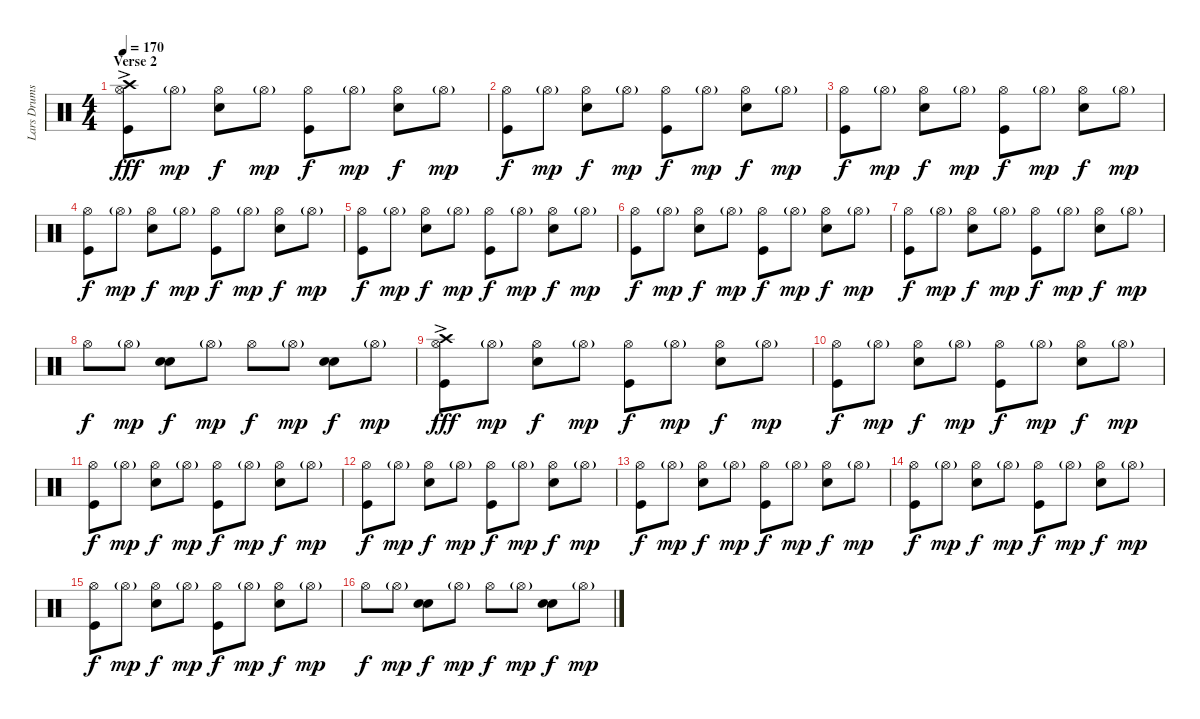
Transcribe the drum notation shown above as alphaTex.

\track ("Lars Drums" "Lars Drums") {instrument percussion}
\staff {score}
\articulation defaults
\ts (4 4)
\section ("" "Verse 2")
\tempo 170
\clef neutral
\ks c
("Hi-Hat (open)" "Crash high (hit)" "Kick (hit)"{ac}).8{dy fff} "Hi-Hat (open)"{g}.8{dy mp} ("Hi-Hat (open)" "Electric Snare (hit)").8{dy f} "Hi-Hat (open)"{g}.8{dy mp} ("Hi-Hat (open)" "Kick (hit)").8{dy f} "Hi-Hat (open)"{g}.8{dy mp} ("Hi-Hat (open)" "Electric Snare (hit)").8{dy f} "Hi-Hat (open)"{g}.8{dy mp} |
("Hi-Hat (open)" "Kick (hit)").8{dy f} "Hi-Hat (open)"{g}.8{dy mp} ("Hi-Hat (open)" "Electric Snare (hit)").8{dy f} "Hi-Hat (open)"{g}.8{dy mp} ("Hi-Hat (open)" "Kick (hit)").8{dy f} "Hi-Hat (open)"{g}.8{dy mp} ("Hi-Hat (open)" "Electric Snare (hit)").8{dy f} "Hi-Hat (open)"{g}.8{dy mp} |
("Hi-Hat (open)" "Kick (hit)").8{dy f} "Hi-Hat (open)"{g}.8{dy mp} ("Hi-Hat (open)" "Electric Snare (hit)").8{dy f} "Hi-Hat (open)"{g}.8{dy mp} ("Hi-Hat (open)" "Kick (hit)").8{dy f} "Hi-Hat (open)"{g}.8{dy mp} ("Hi-Hat (open)" "Electric Snare (hit)").8{dy f} "Hi-Hat (open)"{g}.8{dy mp} |
("Hi-Hat (open)" "Kick (hit)").8{dy f} "Hi-Hat (open)"{g}.8{dy mp} ("Hi-Hat (open)" "Electric Snare (hit)").8{dy f} "Hi-Hat (open)"{g}.8{dy mp} ("Hi-Hat (open)" "Kick (hit)").8{dy f} "Hi-Hat (open)"{g}.8{dy mp} ("Hi-Hat (open)" "Electric Snare (hit)").8{dy f} "Hi-Hat (open)"{g}.8{dy mp} |
("Hi-Hat (open)" "Kick (hit)").8{dy f} "Hi-Hat (open)"{g}.8{dy mp} ("Hi-Hat (open)" "Electric Snare (hit)").8{dy f} "Hi-Hat (open)"{g}.8{dy mp} ("Hi-Hat (open)" "Kick (hit)").8{dy f} "Hi-Hat (open)"{g}.8{dy mp} ("Hi-Hat (open)" "Electric Snare (hit)").8{dy f} "Hi-Hat (open)"{g}.8{dy mp} |
("Hi-Hat (open)" "Kick (hit)").8{dy f} "Hi-Hat (open)"{g}.8{dy mp} ("Hi-Hat (open)" "Electric Snare (hit)").8{dy f} "Hi-Hat (open)"{g}.8{dy mp} ("Hi-Hat (open)" "Kick (hit)").8{dy f} "Hi-Hat (open)"{g}.8{dy mp} ("Hi-Hat (open)" "Electric Snare (hit)").8{dy f} "Hi-Hat (open)"{g}.8{dy mp} |
("Hi-Hat (open)" "Kick (hit)").8{dy f} "Hi-Hat (open)"{g}.8{dy mp} ("Hi-Hat (open)" "Electric Snare (hit)").8{dy f} "Hi-Hat (open)"{g}.8{dy mp} ("Hi-Hat (open)" "Kick (hit)").8{dy f} "Hi-Hat (open)"{g}.8{dy mp} ("Hi-Hat (open)" "Electric Snare (hit)").8{dy f} "Hi-Hat (open)"{g}.8{dy mp} |
"Hi-Hat (open)".8{dy f} "Hi-Hat (open)"{g}.8{dy mp} ("Electric Snare (hit)" "Electric Snare (hit)").8{bd 480 dy f} "Hi-Hat (open)"{g}.8{dy mp} "Hi-Hat (open)".8{dy f} "Hi-Hat (open)"{g}.8{dy mp} ("Electric Snare (hit)" "Electric Snare (hit)").8{bd 480 dy f} "Hi-Hat (open)"{g}.8{dy mp} |
("Hi-Hat (open)" "Crash high (hit)" "Kick (hit)"{ac}).8{dy fff} "Hi-Hat (open)"{g}.8{dy mp} ("Hi-Hat (open)" "Electric Snare (hit)").8{dy f} "Hi-Hat (open)"{g}.8{dy mp} ("Hi-Hat (open)" "Kick (hit)").8{dy f} "Hi-Hat (open)"{g}.8{dy mp} ("Hi-Hat (open)" "Electric Snare (hit)").8{dy f} "Hi-Hat (open)"{g}.8{dy mp} |
("Hi-Hat (open)" "Kick (hit)").8{dy f} "Hi-Hat (open)"{g}.8{dy mp} ("Hi-Hat (open)" "Electric Snare (hit)").8{dy f} "Hi-Hat (open)"{g}.8{dy mp} ("Hi-Hat (open)" "Kick (hit)").8{dy f} "Hi-Hat (open)"{g}.8{dy mp} ("Hi-Hat (open)" "Electric Snare (hit)").8{dy f} "Hi-Hat (open)"{g}.8{dy mp} |
("Hi-Hat (open)" "Kick (hit)").8{dy f} "Hi-Hat (open)"{g}.8{dy mp} ("Hi-Hat (open)" "Electric Snare (hit)").8{dy f} "Hi-Hat (open)"{g}.8{dy mp} ("Hi-Hat (open)" "Kick (hit)").8{dy f} "Hi-Hat (open)"{g}.8{dy mp} ("Hi-Hat (open)" "Electric Snare (hit)").8{dy f} "Hi-Hat (open)"{g}.8{dy mp} |
("Hi-Hat (open)" "Kick (hit)").8{dy f} "Hi-Hat (open)"{g}.8{dy mp} ("Hi-Hat (open)" "Electric Snare (hit)").8{dy f} "Hi-Hat (open)"{g}.8{dy mp} ("Hi-Hat (open)" "Kick (hit)").8{dy f} "Hi-Hat (open)"{g}.8{dy mp} ("Hi-Hat (open)" "Electric Snare (hit)").8{dy f} "Hi-Hat (open)"{g}.8{dy mp} |
("Hi-Hat (open)" "Kick (hit)").8{dy f} "Hi-Hat (open)"{g}.8{dy mp} ("Hi-Hat (open)" "Electric Snare (hit)").8{dy f} "Hi-Hat (open)"{g}.8{dy mp} ("Hi-Hat (open)" "Kick (hit)").8{dy f} "Hi-Hat (open)"{g}.8{dy mp} ("Hi-Hat (open)" "Electric Snare (hit)").8{dy f} "Hi-Hat (open)"{g}.8{dy mp} |
("Hi-Hat (open)" "Kick (hit)").8{dy f} "Hi-Hat (open)"{g}.8{dy mp} ("Hi-Hat (open)" "Electric Snare (hit)").8{dy f} "Hi-Hat (open)"{g}.8{dy mp} ("Hi-Hat (open)" "Kick (hit)").8{dy f} "Hi-Hat (open)"{g}.8{dy mp} ("Hi-Hat (open)" "Electric Snare (hit)").8{dy f} "Hi-Hat (open)"{g}.8{dy mp} |
("Hi-Hat (open)" "Kick (hit)").8{dy f} "Hi-Hat (open)"{g}.8{dy mp} ("Hi-Hat (open)" "Electric Snare (hit)").8{dy f} "Hi-Hat (open)"{g}.8{dy mp} ("Hi-Hat (open)" "Kick (hit)").8{dy f} "Hi-Hat (open)"{g}.8{dy mp} ("Hi-Hat (open)" "Electric Snare (hit)").8{dy f} "Hi-Hat (open)"{g}.8{dy mp} |
"Hi-Hat (open)".8{dy f} "Hi-Hat (open)"{g}.8{dy mp} ("Electric Snare (hit)" "Electric Snare (hit)").8{bd 480 dy f} "Hi-Hat (open)"{g}.8{dy mp} "Hi-Hat (open)".8{dy f} "Hi-Hat (open)"{g}.8{dy mp} ("Electric Snare (hit)" "Electric Snare (hit)").8{bd 480 dy f} "Hi-Hat (open)"{g}.8{dy mp}
